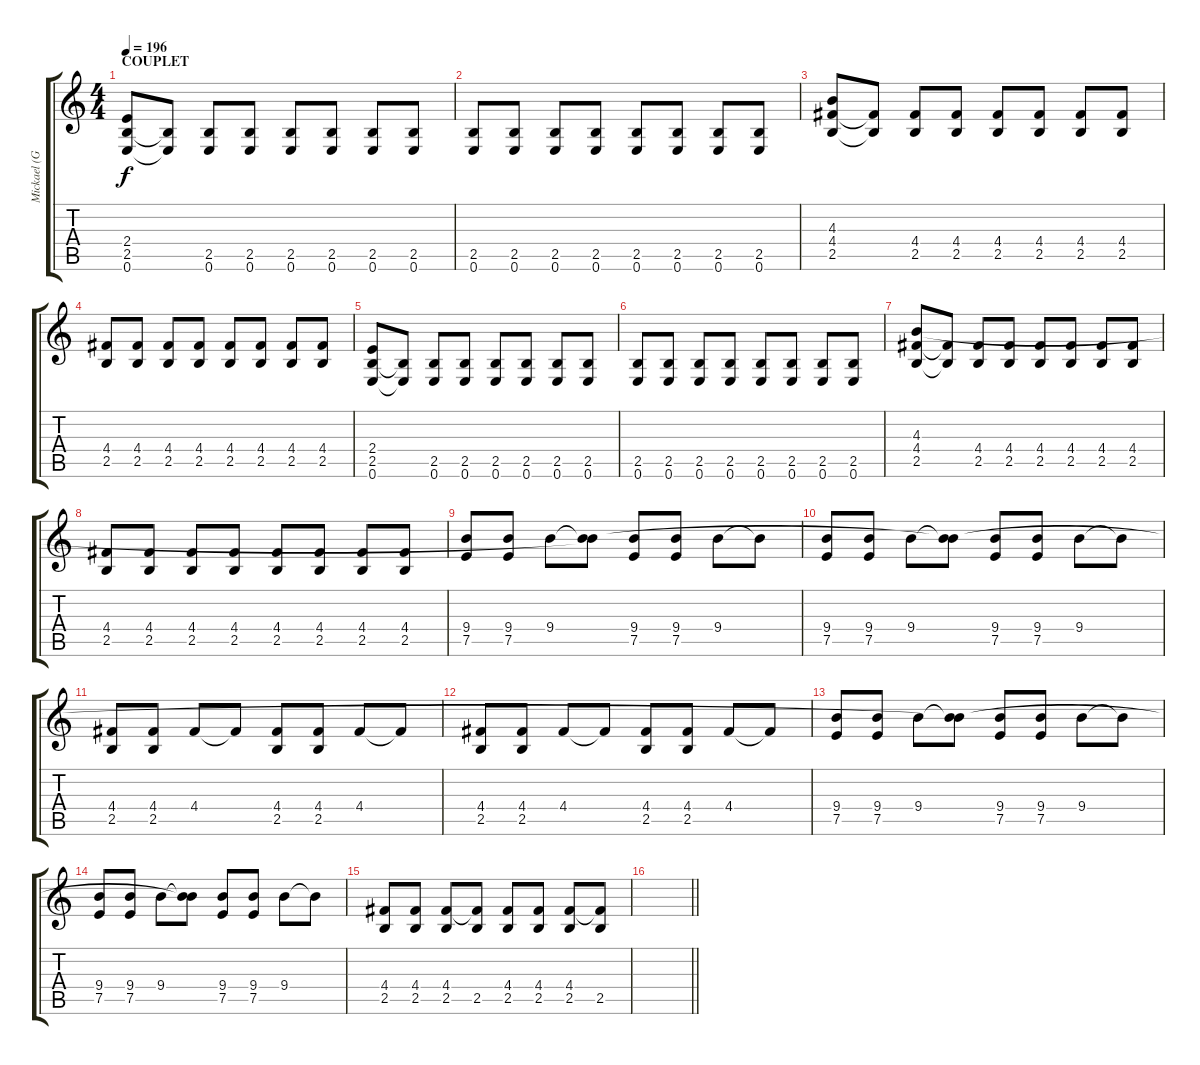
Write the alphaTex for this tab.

\track ("Mickael (Guitar_02))" "Mickael (G") {instrument overdrivenguitar}
\staff {score tabs}
\tuning (E4 B3 G3 D3 A2 E2) {hide}
\ts (4 4)
\section ("" "COUPLET")
\tempo 196
\clef g2
\ks c
(2.4 2.5 0.6).8{dy f} (2.5{t} 0.6{t}).8 (2.5 0.6).8 (2.5 0.6).8 (2.5 0.6).8 (2.5 0.6).8 (2.5 0.6).8 (2.5 0.6).8 |
(2.5 0.6).8 (2.5 0.6).8 (2.5 0.6).8 (2.5 0.6).8 (2.5 0.6).8 (2.5 0.6).8 (2.5 0.6).8 (2.5 0.6).8 |
(4.3 4.4 2.5).8 (4.4{t} 2.5{t}).8 (4.4 2.5).8 (4.4 2.5).8 (4.4 2.5).8 (4.4 2.5).8 (4.4 2.5).8 (4.4 2.5).8 |
(4.4 2.5).8 (4.4 2.5).8 (4.4 2.5).8 (4.4 2.5).8 (4.4 2.5).8 (4.4 2.5).8 (4.4 2.5).8 (4.4 2.5).8 |
(2.4 2.5 0.6).8 (2.5{t} 0.6{t}).8 (2.5 0.6).8 (2.5 0.6).8 (2.5 0.6).8 (2.5 0.6).8 (2.5 0.6).8 (2.5 0.6).8 |
(2.5 0.6).8 (2.5 0.6).8 (2.5 0.6).8 (2.5 0.6).8 (2.5 0.6).8 (2.5 0.6).8 (2.5 0.6).8 (2.5 0.6).8 |
(4.3 4.4 2.5).8 (4.4{t} 2.5{t}).8 (4.4 2.5).8 (4.4 2.5).8 (4.4 2.5).8 (4.4 2.5).8 (4.4 2.5).8 (4.4 2.5).8 |
(4.4 2.5).8 (4.4 2.5).8 (4.4 2.5).8 (4.4 2.5).8 (4.4 2.5).8 (4.4 2.5).8 (4.4 2.5).8 (4.4 2.5).8 |
(9.4 7.5).8 (9.4 7.5).8 9.4.8 (4.3{t} 9.4{t}).8 (9.4 7.5).8 (9.4 7.5).8 9.4.8 9.4{t}.8 |
(9.4 7.5).8 (9.4 7.5).8 9.4.8 (4.3{t} 9.4{t}).8 (9.4 7.5).8 (9.4 7.5).8 9.4.8 9.4{t}.8 |
(4.4 2.5).8 (4.4 2.5).8 4.4.8 4.4{t}.8 (4.4 2.5).8 (4.4 2.5).8 4.4.8 4.4{t}.8 |
(4.4 2.5).8 (4.4 2.5).8 4.4.8 4.4{t}.8 (4.4 2.5).8 (4.4 2.5).8 4.4.8 4.4{t}.8 |
(9.4 7.5).8 (9.4 7.5).8 9.4.8 (4.3{t} 9.4{t}).8 (9.4 7.5).8 (9.4 7.5).8 9.4.8 9.4{t}.8 |
(9.4 7.5).8 (9.4 7.5).8 9.4.8 (4.3{t} 9.4{t}).8 (9.4 7.5).8 (9.4 7.5).8 9.4.8 9.4{t}.8 |
(4.4 2.5).8 (4.4 2.5).8 (4.4 2.5).8 (4.4{t} 2.5).8 (4.4 2.5).8 (4.4 2.5).8 (4.4 2.5).8 (4.4{t} 2.5).8 |
\barLineRight lightlight
